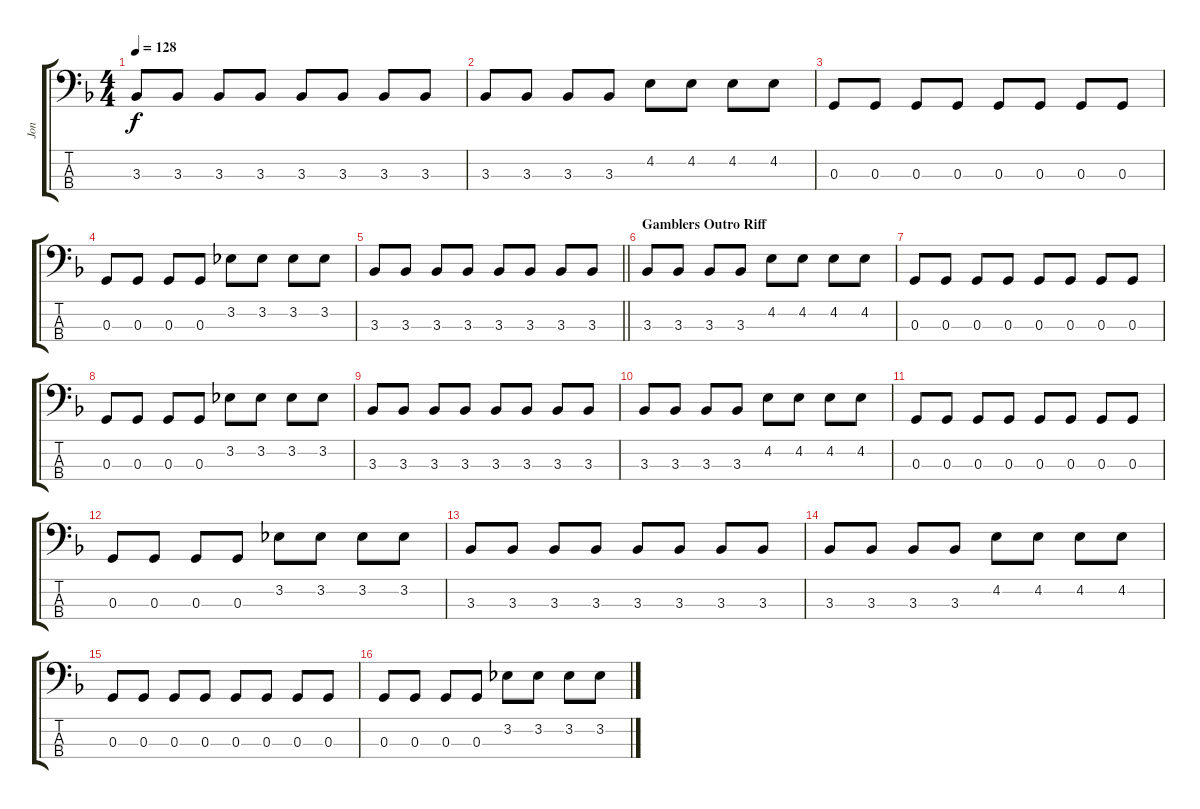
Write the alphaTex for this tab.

\track ("Jon" "Jon") {instrument electricbassfinger}
\staff {score tabs}
\tuning (F2 C2 G1 D1) {hide}
\ts (4 4)
\tempo 128
\clef f4
\ks dminor
3.3.8{dy f} 3.3.8 3.3.8 3.3.8 3.3.8 3.3.8 3.3.8 3.3.8 |
3.3.8 3.3.8 3.3.8 3.3.8 4.2.8 4.2.8 4.2.8 4.2.8 |
0.3.8 0.3.8 0.3.8 0.3.8 0.3.8 0.3.8 0.3.8 0.3.8 |
0.3.8 0.3.8 0.3.8 0.3.8 3.2.8 3.2.8 3.2.8 3.2.8 |
\barLineRight lightlight
3.3.8 3.3.8 3.3.8 3.3.8 3.3.8 3.3.8 3.3.8 3.3.8 |
\section ("" "Gamblers Outro Riff")
3.3.8 3.3.8 3.3.8 3.3.8 4.2.8 4.2.8 4.2.8 4.2.8 |
0.3.8 0.3.8 0.3.8 0.3.8 0.3.8 0.3.8 0.3.8 0.3.8 |
0.3.8 0.3.8 0.3.8 0.3.8 3.2.8 3.2.8 3.2.8 3.2.8 |
3.3.8 3.3.8 3.3.8 3.3.8 3.3.8 3.3.8 3.3.8 3.3.8 |
3.3.8 3.3.8 3.3.8 3.3.8 4.2.8 4.2.8 4.2.8 4.2.8 |
0.3.8 0.3.8 0.3.8 0.3.8 0.3.8 0.3.8 0.3.8 0.3.8 |
0.3.8 0.3.8 0.3.8 0.3.8 3.2.8 3.2.8 3.2.8 3.2.8 |
3.3.8 3.3.8 3.3.8 3.3.8 3.3.8 3.3.8 3.3.8 3.3.8 |
3.3.8 3.3.8 3.3.8 3.3.8 4.2.8 4.2.8 4.2.8 4.2.8 |
0.3.8 0.3.8 0.3.8 0.3.8 0.3.8 0.3.8 0.3.8 0.3.8 |
0.3.8 0.3.8 0.3.8 0.3.8 3.2.8 3.2.8 3.2.8 3.2.8
